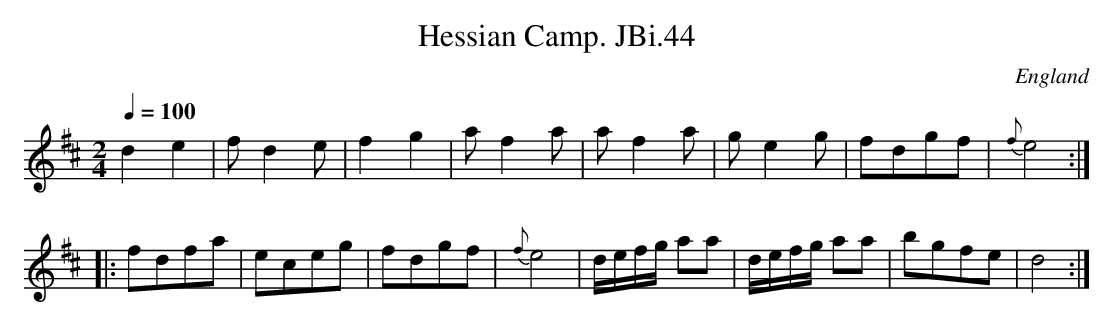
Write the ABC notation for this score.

X:1
T:Hessian Camp. JBi.44
L:1/8
M:2/4
O:England
Q:1/4=100
K:D
d2e2|fd2e|f2g2|af2a|af2a|ge2g|fdgf|{f}e4:|!
|:fdfa|eceg|fdgf|{f}e4|d/e/f/g/ aa|d/e/f/g/ aa|bgfe|d4:|
